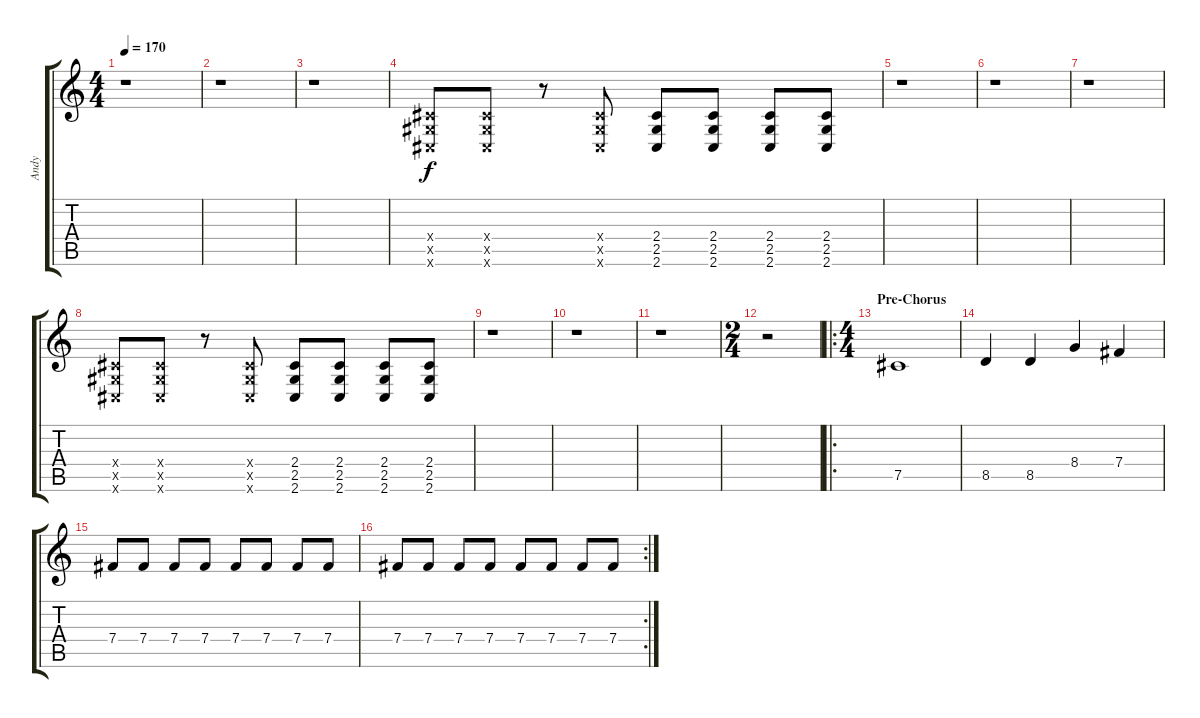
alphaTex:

\track ("Andy" "Andy") {instrument overdrivenguitar}
\staff {score tabs}
\tuning (Db4 Ab3 E3 B2 Gb2 B1) {hide}
\ts (4 4)
\tempo 170
\clef g2
\ks c
r.1{dy f} |
r.1 |
r.1 |
(2.4{x} 2.5{x} 2.6{x}).8 (2.4{x} 2.5{x} 2.6{x}).8 r.8 (2.4{x} 2.5{x} 2.6{x}).8 (2.4 2.5 2.6).8 (2.4 2.5 2.6).8 (2.4 2.5 2.6).8 (2.4 2.5 2.6).8 |
r.1 |
r.1 |
r.1 |
(2.4{x} 2.5{x} 2.6{x}).8 (2.4{x} 2.5{x} 2.6{x}).8 r.8 (2.4{x} 2.5{x} 2.6{x}).8 (2.4 2.5 2.6).8 (2.4 2.5 2.6).8 (2.4 2.5 2.6).8 (2.4 2.5 2.6).8 |
r.1 |
r.1 |
r.1 |
\ts (2 4)
r.2 |
\ro
\ts (4 4)
\section ("" "Pre-Chorus")
7.5.1 |
8.5.4 8.5.4 8.4.4 7.4.4 |
7.4.8 7.4.8 7.4.8 7.4.8 7.4.8 7.4.8 7.4.8 7.4.8 |
\rc 2
7.4.8 7.4.8 7.4.8 7.4.8 7.4.8 7.4.8 7.4.8 7.4.8
